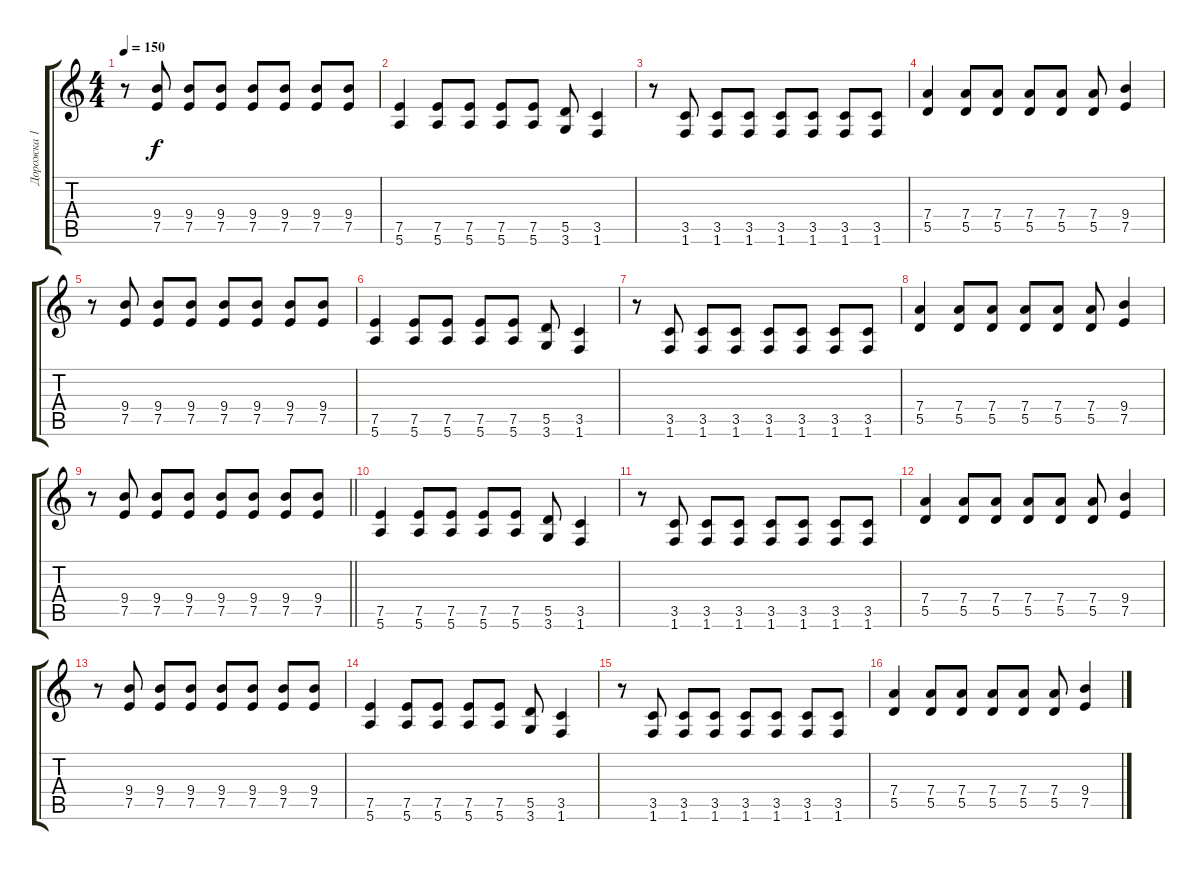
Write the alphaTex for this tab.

\track ("Дорожка 1" "Дорожка 1") {instrument overdrivenguitar}
\staff {score tabs}
\tuning (E4 B3 G3 D3 A2 E2) {hide}
\ts (4 4)
\tempo 150
\clef g2
\ks c
r.8{dy f} (9.4 7.5).8 (9.4 7.5).8 (9.4 7.5).8 (9.4 7.5).8 (9.4 7.5).8 (9.4 7.5).8 (9.4 7.5).8 |
(7.5 5.6).4 (7.5 5.6).8 (7.5 5.6).8 (7.5 5.6).8 (7.5 5.6).8 (5.5 3.6).8 (3.5 1.6).4 |
r.8 (3.5 1.6).8 (3.5 1.6).8 (3.5 1.6).8 (3.5 1.6).8 (3.5 1.6).8 (3.5 1.6).8 (3.5 1.6).8 |
(7.4 5.5).4 (7.4 5.5).8 (7.4 5.5).8 (7.4 5.5).8 (7.4 5.5).8 (7.4 5.5).8 (9.4 7.5).4 |
r.8 (9.4 7.5).8 (9.4 7.5).8 (9.4 7.5).8 (9.4 7.5).8 (9.4 7.5).8 (9.4 7.5).8 (9.4 7.5).8 |
(7.5 5.6).4 (7.5 5.6).8 (7.5 5.6).8 (7.5 5.6).8 (7.5 5.6).8 (5.5 3.6).8 (3.5 1.6).4 |
r.8 (3.5 1.6).8 (3.5 1.6).8 (3.5 1.6).8 (3.5 1.6).8 (3.5 1.6).8 (3.5 1.6).8 (3.5 1.6).8 |
(7.4 5.5).4 (7.4 5.5).8 (7.4 5.5).8 (7.4 5.5).8 (7.4 5.5).8 (7.4 5.5).8 (9.4 7.5).4 |
\barLineRight lightlight
r.8 (9.4 7.5).8 (9.4 7.5).8 (9.4 7.5).8 (9.4 7.5).8 (9.4 7.5).8 (9.4 7.5).8 (9.4 7.5).8 |
(7.5 5.6).4 (7.5 5.6).8 (7.5 5.6).8 (7.5 5.6).8 (7.5 5.6).8 (5.5 3.6).8 (3.5 1.6).4 |
r.8 (3.5 1.6).8 (3.5 1.6).8 (3.5 1.6).8 (3.5 1.6).8 (3.5 1.6).8 (3.5 1.6).8 (3.5 1.6).8 |
(7.4 5.5).4 (7.4 5.5).8 (7.4 5.5).8 (7.4 5.5).8 (7.4 5.5).8 (7.4 5.5).8 (9.4 7.5).4 |
r.8 (9.4 7.5).8 (9.4 7.5).8 (9.4 7.5).8 (9.4 7.5).8 (9.4 7.5).8 (9.4 7.5).8 (9.4 7.5).8 |
(7.5 5.6).4 (7.5 5.6).8 (7.5 5.6).8 (7.5 5.6).8 (7.5 5.6).8 (5.5 3.6).8 (3.5 1.6).4 |
r.8 (3.5 1.6).8 (3.5 1.6).8 (3.5 1.6).8 (3.5 1.6).8 (3.5 1.6).8 (3.5 1.6).8 (3.5 1.6).8 |
(7.4 5.5).4 (7.4 5.5).8 (7.4 5.5).8 (7.4 5.5).8 (7.4 5.5).8 (7.4 5.5).8 (9.4 7.5).4
